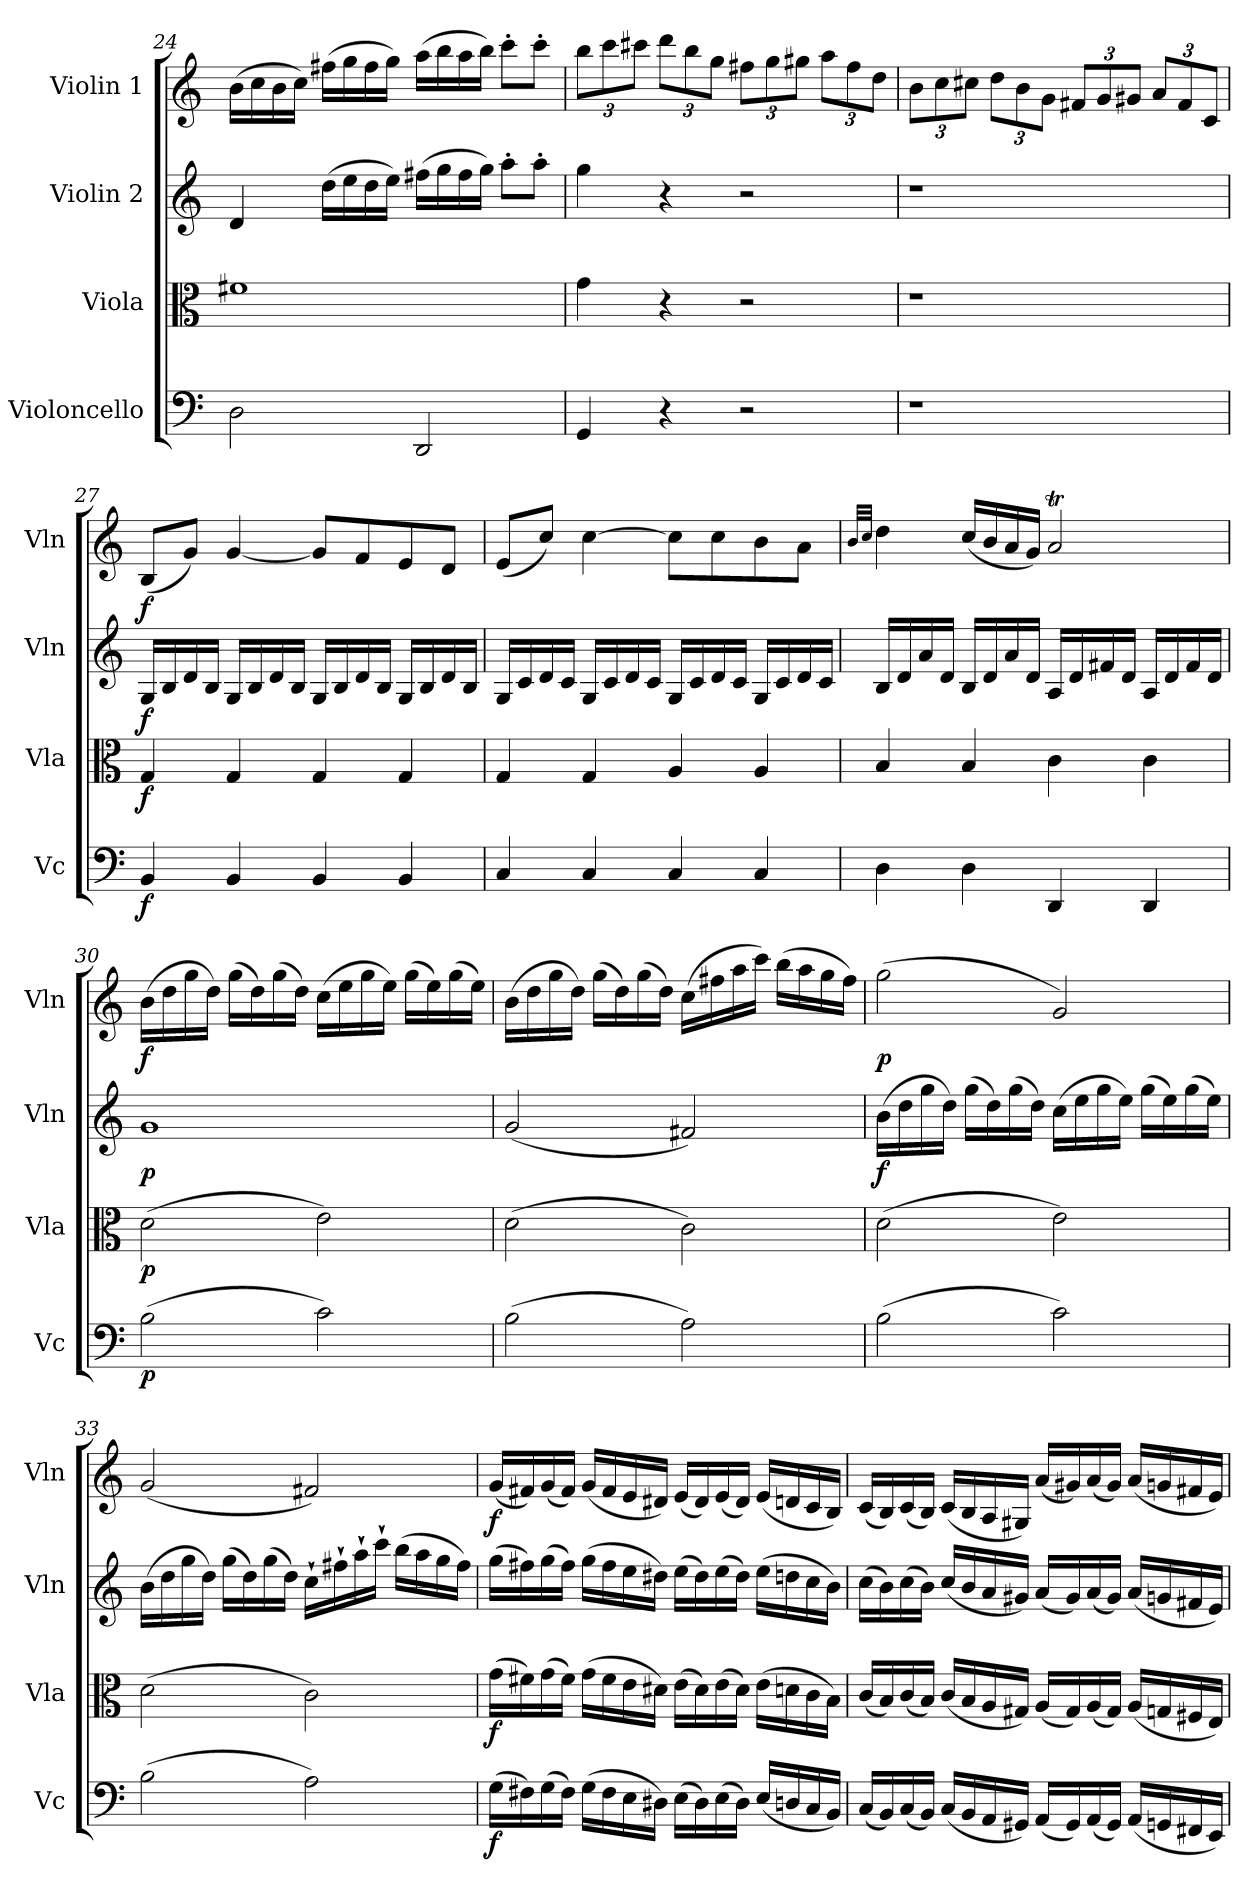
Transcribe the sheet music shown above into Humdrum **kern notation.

**kern	**dynam	**kern	**dynam	**kern	**dynam	**kern	**dynam
*part4	*part4	*part3	*part3	*part2	*part2	*part1	*part1
*staff4	*staff4	*staff3	*staff3	*staff2	*staff2	*staff1	*staff1
*I"Violoncello	*	*I"Viola	*	*I"Violin 2	*	*I"Violin 1	*
*I'Vc	*	*I'Vla	*	*I'Vln	*	*I'Vln	*
*clefF4	*	*clefC3	*	*clefG2	*	*clefG2	*
*k[]	*	*k[]	*	*k[]	*	*k[]	*
=24	=24	=24	=24	=24	=24	=24	=24
2D\	.	1f#X	.	4d/	.	(16b\LL	.
.	.	.	.	.	.	16cc\	.
.	.	.	.	.	.	16b\	.
.	.	.	.	.	.	16cc\JJ)	.
.	.	.	.	(16dd\LL	.	(16ff#X\LL	.
.	.	.	.	16ee\	.	16gg\	.
.	.	.	.	16dd\	.	16ff#\	.
.	.	.	.	16ee\JJ)	.	16gg\JJ)	.
2DD/	.	.	.	(16ff#X\LL	.	(16aa\LL	.
.	.	.	.	16gg\	.	16bb\	.
.	.	.	.	16ff#\	.	16aa\	.
.	.	.	.	16gg\JJ)	.	16bb\JJ)	.
.	.	.	.	8aa'\L	.	8ccc'\L	.
.	.	.	.	8aa'\J	.	8ccc'\J	.
!!LO:LB:g=z
=25	=25	=25	=25	=25	=25	=25	=25
*	*	*	*	*	*	*Xbrackettup	*
4GG/	.	4g\	.	4gg\	.	12bb\L	.
.	.	.	.	.	.	12ccc\	.
.	.	.	.	.	.	12ccc#X\J	.
4r	.	4r	.	4r	.	12ddd\L	.
.	.	.	.	.	.	12bb\	.
.	.	.	.	.	.	12gg\J	.
2r	.	2r	.	2r	.	12ff#X\L	.
.	.	.	.	.	.	12gg\	.
.	.	.	.	.	.	12gg#X\J	.
.	.	.	.	.	.	12aa\L	.
.	.	.	.	.	.	12ff#\	.
.	.	.	.	.	.	12dd\J	.
!!LO:PB:g=z
=26	=26	=26	=26	=26	=26	=26	=26
1r	.	1r	.	1r	.	12b\L	.
.	.	.	.	.	.	12cc\	.
.	.	.	.	.	.	12cc#X\J	.
.	.	.	.	.	.	12dd\L	.
.	.	.	.	.	.	12b\	.
.	.	.	.	.	.	12g\J	.
.	.	.	.	.	.	12f#X/L	.
.	.	.	.	.	.	12g/	.
.	.	.	.	.	.	12g#X/J	.
.	.	.	.	.	.	12a/L	.
.	.	.	.	.	.	12f#/	.
.	.	.	.	.	.	12c/J	.
=27	=27	=27	=27	=27	=27	=27	=27
!	!LO:DY:b	!	!LO:DY:b	!	!LO:DY:b	!	!LO:DY:b
4BB/	f	4G/	f	16G/LL	f	(8B/L	f
.	.	.	.	16B/	.	.	.
.	.	.	.	16d/	.	8g/J)	.
.	.	.	.	16B/JJ	.	.	.
4BB/	.	4G/	.	16G/LL	.	[4g/	.
.	.	.	.	16B/	.	.	.
.	.	.	.	16d/	.	.	.
.	.	.	.	16B/JJ	.	.	.
4BB/	.	4G/	.	16G/LL	.	8g/L]	.
.	.	.	.	16B/	.	.	.
.	.	.	.	16d/	.	8f/	.
.	.	.	.	16B/JJ	.	.	.
4BB/	.	4G/	.	16G/LL	.	8e/	.
.	.	.	.	16B/	.	.	.
.	.	.	.	16d/	.	8d/J	.
.	.	.	.	16B/JJ	.	.	.
=28	=28	=28	=28	=28	=28	=28	=28
4C/	.	4G/	.	16G/LL	.	(8e/L	.
.	.	.	.	16c/	.	.	.
.	.	.	.	16d/	.	8cc/J)	.
.	.	.	.	16c/JJ	.	.	.
4C/	.	4G/	.	16G/LL	.	[4cc\	.
.	.	.	.	16c/	.	.	.
.	.	.	.	16d/	.	.	.
.	.	.	.	16c/JJ	.	.	.
4C/	.	4A/	.	16G/LL	.	8cc\L]	.
.	.	.	.	16c/	.	.	.
.	.	.	.	16d/	.	8cc\	.
.	.	.	.	16c/JJ	.	.	.
4C/	.	4A/	.	16G/LL	.	8b\	.
.	.	.	.	16c/	.	.	.
.	.	.	.	16d/	.	8a\J	.
.	.	.	.	16c/JJ	.	.	.
!!LO:LB:g=z
=29	=29	=29	=29	=29	=29	=29	=29
.	.	.	.	.	.	32qb/LLL	.
.	.	.	.	.	.	32qcc/JJJ	.
4D\	.	4B/	.	16B/LL	.	4dd\	.
.	.	.	.	16d/	.	.	.
.	.	.	.	16a/	.	.	.
.	.	.	.	16d/JJ	.	.	.
4D\	.	4B/	.	16B/LL	.	(16cc/LL	.
.	.	.	.	16d/	.	16b/	.
.	.	.	.	16a/	.	16a/	.
.	.	.	.	16d/JJ	.	16g/JJ)	.
4DD/	.	4c\	.	16A/LL	.	2aT/	.
.	.	.	.	16d/	.	.	.
.	.	.	.	16f#X/	.	.	.
.	.	.	.	16d/JJ	.	.	.
4DD/	.	4c\	.	16A/LL	.	.	.
.	.	.	.	16d/	.	.	.
.	.	.	.	16f#/	.	.	.
.	.	.	.	16d/JJ	.	.	.
!!LO:LB:g=z
=30	=30	=30	=30	=30	=30	=30	=30
!	!LO:DY:b	!	!LO:DY:b	!	!LO:DY:b	!	!LO:DY:b
(2B\	p	(2d\	p	1g	p	(16b\LL	f
.	.	.	.	.	.	16dd\	.
.	.	.	.	.	.	16gg\	.
.	.	.	.	.	.	16dd\JJ)	.
.	.	.	.	.	.	(16gg\LL	.
.	.	.	.	.	.	16dd\)	.
.	.	.	.	.	.	(16gg\	.
.	.	.	.	.	.	16dd\JJ)	.
2c\)	.	2e\)	.	.	.	(16cc\LL	.
.	.	.	.	.	.	16ee\	.
.	.	.	.	.	.	16gg\	.
.	.	.	.	.	.	16ee\JJ)	.
.	.	.	.	.	.	(16gg\LL	.
.	.	.	.	.	.	16ee\)	.
.	.	.	.	.	.	(16gg\	.
.	.	.	.	.	.	16ee\JJ)	.
=31	=31	=31	=31	=31	=31	=31	=31
(2B\	.	(2d\	.	(<2g/	.	(16b\LL	.
.	.	.	.	.	.	16dd\	.
.	.	.	.	.	.	16gg\	.
.	.	.	.	.	.	16dd\JJ)	.
.	.	.	.	.	.	(16gg\LL	.
.	.	.	.	.	.	16dd\)	.
.	.	.	.	.	.	(16gg\	.
.	.	.	.	.	.	16dd\JJ)	.
2A\)	.	2c\)	.	2f#X/)	.	(16cc\LL	.
.	.	.	.	.	.	16ff#X\	.
.	.	.	.	.	.	16aa\	.
.	.	.	.	.	.	16ccc\JJ)	.
.	.	.	.	.	.	(16bb\LL	.
.	.	.	.	.	.	16aa\	.
.	.	.	.	.	.	16gg\	.
.	.	.	.	.	.	16ff#\JJ)	.
!!LO:LB:g=z
=32	=32	=32	=32	=32	=32	=32	=32
!	!	!	!	!	!LO:DY:b	!	!LO:DY:b
(2B\	.	(2d\	.	(16b\LL	f	(2gg\	p
.	.	.	.	16dd\	.	.	.
.	.	.	.	16gg\	.	.	.
.	.	.	.	16dd\JJ)	.	.	.
.	.	.	.	(16gg\LL	.	.	.
.	.	.	.	16dd\)	.	.	.
.	.	.	.	(16gg\	.	.	.
.	.	.	.	16dd\JJ)	.	.	.
2c\)	.	2e\)	.	(16cc\LL	.	2g/)	.
.	.	.	.	16ee\	.	.	.
.	.	.	.	16gg\	.	.	.
.	.	.	.	16ee\JJ)	.	.	.
.	.	.	.	(16gg\LL	.	.	.
.	.	.	.	16ee\)	.	.	.
.	.	.	.	(16gg\	.	.	.
.	.	.	.	16ee\JJ)	.	.	.
=33	=33	=33	=33	=33	=33	=33	=33
(2B\	.	(2d\	.	(16b\LL	.	(2g/	.
.	.	.	.	16dd\	.	.	.
.	.	.	.	16gg\	.	.	.
.	.	.	.	16dd\JJ)	.	.	.
.	.	.	.	(16gg\LL	.	.	.
.	.	.	.	16dd\)	.	.	.
.	.	.	.	(16gg\	.	.	.
.	.	.	.	16dd\JJ)	.	.	.
2A\)	.	2c\)	.	16cc`\LL	.	2f#X/)	.
.	.	.	.	16ff#X`\	.	.	.
.	.	.	.	16aa`\	.	.	.
.	.	.	.	16ccc`\JJ	.	.	.
.	.	.	.	(16bb\LL	.	.	.
.	.	.	.	16aa\	.	.	.
.	.	.	.	16gg\	.	.	.
.	.	.	.	16ff#\JJ)	.	.	.
!!LO:LB:g=z
=34	=34	=34	=34	=34	=34	=34	=34
!	!LO:DY:b	!	!LO:DY:b	!	!	!	!LO:DY:b
(16G\LL	f	(16g\LL	f	(16gg\LL	.	(16g/LL	f
16F#X\)	.	16f#X\)	.	16ff#X\)	.	16f#X/)	.
(16G\	.	(16g\	.	(16gg\	.	(16g/	.
16F#\JJ)	.	16f#\JJ)	.	16ff#\JJ)	.	16f#/JJ)	.
(16G\LL	.	(16g\LL	.	(16gg\LL	.	(16g/LL	.
16F#\	.	16f#\	.	16ff#\	.	16f#/	.
16E\	.	16e\	.	16ee\	.	16e/	.
16D#X\JJ)	.	16d#X\JJ)	.	16dd#X\JJ)	.	16d#X/JJ)	.
(16E\LL	.	(16e\LL	.	(16ee\LL	.	(16e/LL	.
16D#\)	.	16d#\)	.	16dd#\)	.	16d#/)	.
(16E\	.	(16e\	.	(16ee\	.	(16e/	.
16D#\JJ)	.	16d#\JJ)	.	16dd#\JJ)	.	16d#/JJ)	.
(16E/LL	.	(16e\LL	.	(16ee\LL	.	(16e/LL	.
16Dn/	.	16dn\	.	16ddn\	.	16dn/	.
16C/	.	16c\	.	16cc\	.	16c/	.
16BB/JJ)	.	16B\JJ)	.	16b\JJ)	.	16B/JJ)	.
=35	=35	=35	=35	=35	=35	=35	=35
(16C/LL	.	(16c/LL	.	(16cc\LL	.	(16c/LL	.
16BB/)	.	16B/)	.	16b\)	.	16B/)	.
(16C/	.	(16c/	.	(16cc\	.	(16c/	.
16BB/JJ)	.	16B/JJ)	.	16b\JJ)	.	16B/JJ)	.
(16C/LL	.	(16c/LL	.	(16cc/LL	.	(16c/LL	.
16BB/	.	16B/	.	16b/	.	16B/	.
16AA/	.	16A/	.	16a/	.	16A/	.
16GG#X/JJ)	.	16G#X/JJ)	.	16g#X/JJ)	.	16G#X/JJ)	.
(16AA/LL	.	(16A/LL	.	(16a/LL	.	(16a/LL	.
16GG#/)	.	16G#/)	.	16g#/)	.	16g#X/)	.
(16AA/	.	(16A/	.	(16a/	.	(16a/	.
16GG#/JJ)	.	16G#/JJ)	.	16g#/JJ)	.	16g#/JJ)	.
(16AA/LL	.	(16A/LL	.	(16a/LL	.	(16a/LL	.
16GGn/	.	16Gn/	.	16gn/	.	16gn/	.
16FF#X/	.	16F#X/	.	16f#X/	.	16f#X/	.
16EE/JJ)	.	16E/JJ)	.	16e/JJ)	.	16e/JJ)	.
=	=	=	=	=	=	=	=
*-	*-	*-	*-	*-	*-	*-	*-
